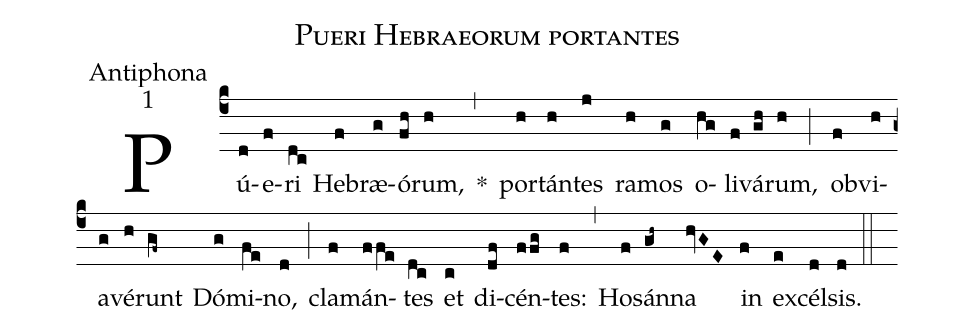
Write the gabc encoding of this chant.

name:Pueri Hebraeorum portantes;
office-part:Antiphona;
mode:1;
%%
(c4) Pú(d)e(f)ri(dc) He(f)bræ(g)ó(fh)rum,(h) *(,) por(h)tán(h)tes(j) ra(h)mos(g) o(hg)li(f)vá(gh)rum,(h) (;) ob(f)vi(h)a(g)vé(h)runt(gf~) Dó(g)mi(fe)no,(d) (;) cla(f)mán(ffe)tes(dc) et(c) di(df)cén(ffg)tes:(f) (,) Ho(f)sán(gh~)na(hvGE) in(f) ex(e)cél(d)sis.(d) (::)
